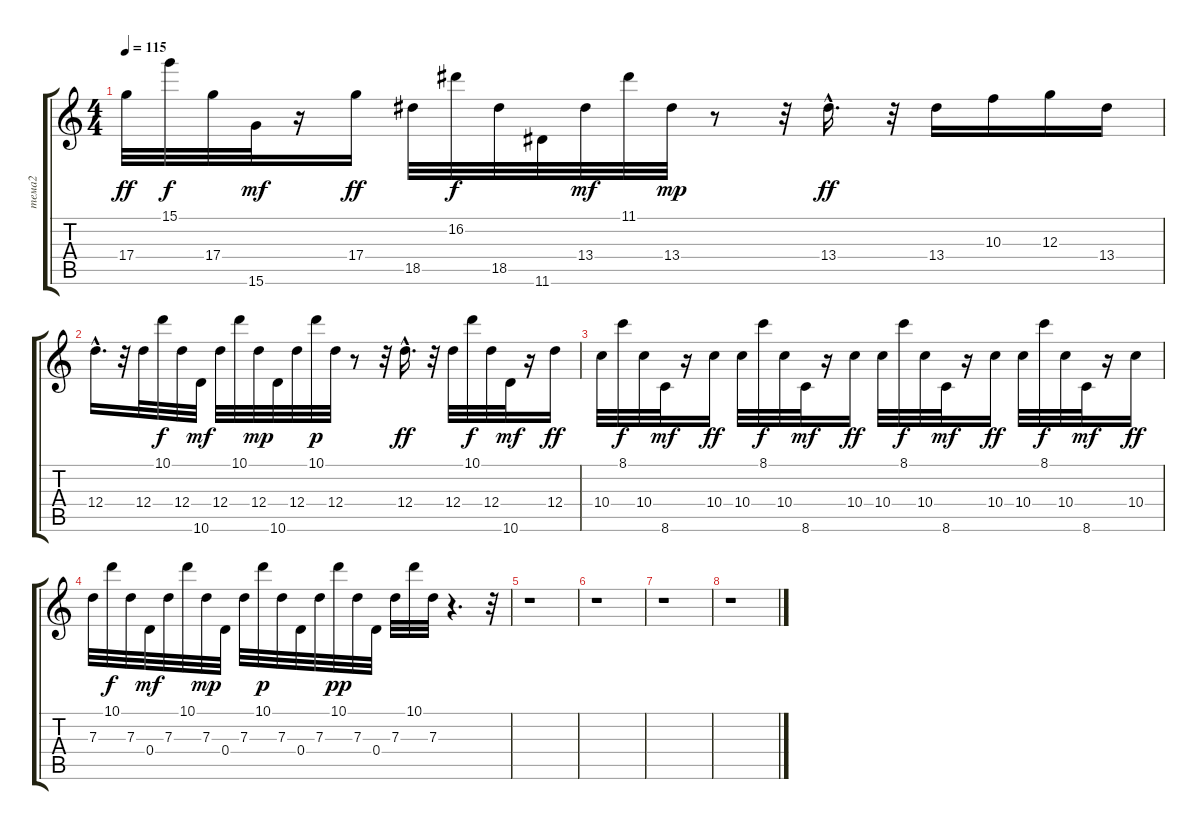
\track ("тема2" "тема2") {instrument overdrivenguitar}
\staff {score tabs}
\tuning (E4 B3 G3 D3 A2 E2) {hide}
\ts (4 4)
\tempo 115
\clef g2
\ks c
17.4.32{dy ff} 15.1.32{dy f} 17.4.32 15.6.32{dy mf} r.16 17.4.16{dy ff} 18.5.32 16.2.32{dy f} 18.5.32 11.6.32 13.4.32{dy mf} 11.1.32 13.4.32{dy mp} r.8 r.32 13.4{hac}.16{d dy ff} r.32 13.4.16 10.3.16 12.3.16 13.4.16 |
12.4{hac}.16{d} r.32 12.4.32 10.1.32{dy f} 12.4.32 10.6.32{dy mf} 12.4.32 10.1.32 12.4.32{dy mp} 10.6.32 12.4.32 10.1.32{dy p} 12.4.32 r.8 r.32 12.4{hac}.16{d dy ff} r.32 12.4.32 10.1.32{dy f} 12.4.32 10.6.32{dy mf} r.16 12.4.16{dy ff} |
10.4.32 8.1.32{dy f} 10.4.32 8.6.32{dy mf} r.16 10.4.16{dy ff} 10.4.32 8.1.32{dy f} 10.4.32 8.6.32{dy mf} r.16 10.4.16{dy ff} 10.4.32 8.1.32{dy f} 10.4.32 8.6.32{dy mf} r.16 10.4.16{dy ff} 10.4.32 8.1.32{dy f} 10.4.32{balance 16} 8.6.32{dy mf} r.16 10.4.16{dy ff balance 0} |
7.3.32 10.1.32{dy f} 7.3.32 0.4.32{dy mf balance 8} 7.3.32 10.1.32 7.3.32{dy mp} 0.4.32 7.3.32 10.1.32{dy p} 7.3.32 0.4.32 7.3.32 10.1.32{dy pp} 7.3.32 0.4.32 7.3.32 10.1.32 7.3.32 r.4{d} r.32 |
r.1 |
r.1 |
r.1 |
r.1
